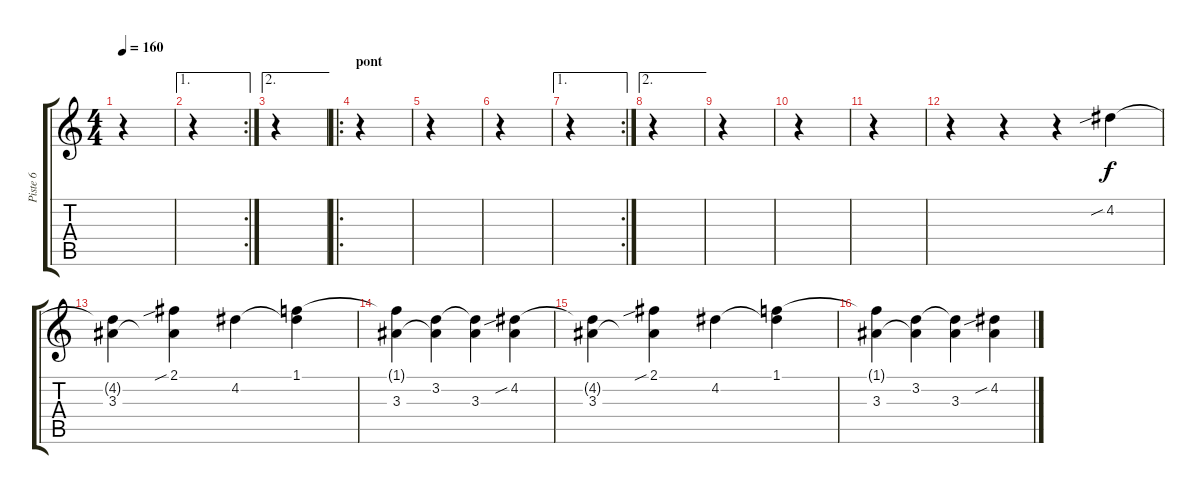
\track ("Piste 6" "Piste 6") {instrument electricguitarmuted}
\staff {score tabs}
\tuning (E4 B3 G3 D3 A2 E2) {hide}
\ts (4 4)
\tempo 160
\clef g2
\ks c
r.4{dy f} |
\ae 1
\rc 2
r.4 |
\ae 2
r.4 |
\ro
\section ("" "pont")
r.4 |
r.4 |
r.4 |
\ae 1
\rc 2
r.4 |
\ae 2
r.4 |
r.4 |
r.4 |
r.4 |
r.4 r.4 r.4 4.2{sib}.4 |
(4.2{t} 3.3).4 (2.1{sib} 3.3{t}).4 4.2.4 (1.1 4.2{t}).4 |
(1.1{t} 3.3).4 (3.2 3.3{t}).4 (3.2{t} 3.3).4 (4.2{sib} 3.3{t}).4 |
(4.2{t} 3.3).4 (2.1{sib} 3.3{t}).4 4.2.4 (1.1 4.2{t}).4 |
(1.1{t} 3.3).4 (3.2 3.3{t}).4 (3.2{t} 3.3).4 (4.2{sib} 3.3{t}).4
